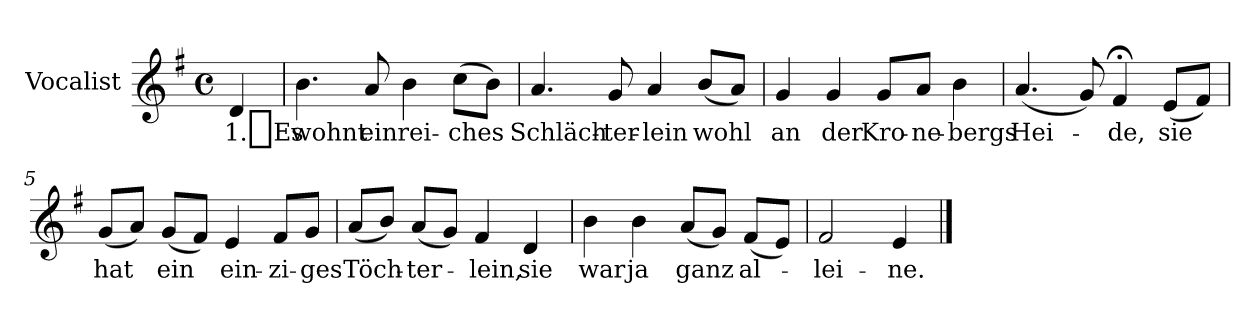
**kern	**text
*part1	*part1
*staff1	*staff1
*I"Vocalist	*
*k[f#]	*
*e:	*
*M4/4	*
*met(c)	*
=	=
4d	1._Es
=1	=1
4.b	wohnt
8a	ein
4b	rei-
(8ccL	-ches
8bJ)	.
=2	=2
4.a	Schläch-
8g	-ter-
4a	-lein
(8bL	wohl
8aJ)	.
=3	=3
4g	an
4g	der
8gL	Kro-
8aJ	-ne-
4b	-bergs
=4	=4
(4.a	Hei-
8g)	.
4f#;<	-de,
(8eL	sie
8f#J)	.
=5	=5
(8gL	hat
8aJ)	.
(8gL	ein
8f#J)	.
4e	ein-
8f#L	-zi-
8gJ	-ges
=6	=6
(8aL	Töch-
8bJ)	.
(8aL	-ter-
8gJ)	.
4f#	-lein,
4d	sie
=7	=7
4b	war
4b	ja
(8aL	ganz
8gJ)	.
(8f#L	al-
8eJ)	.
=8	=8
2f#	-lei-
4e	-ne.
==	==
*-	*-
